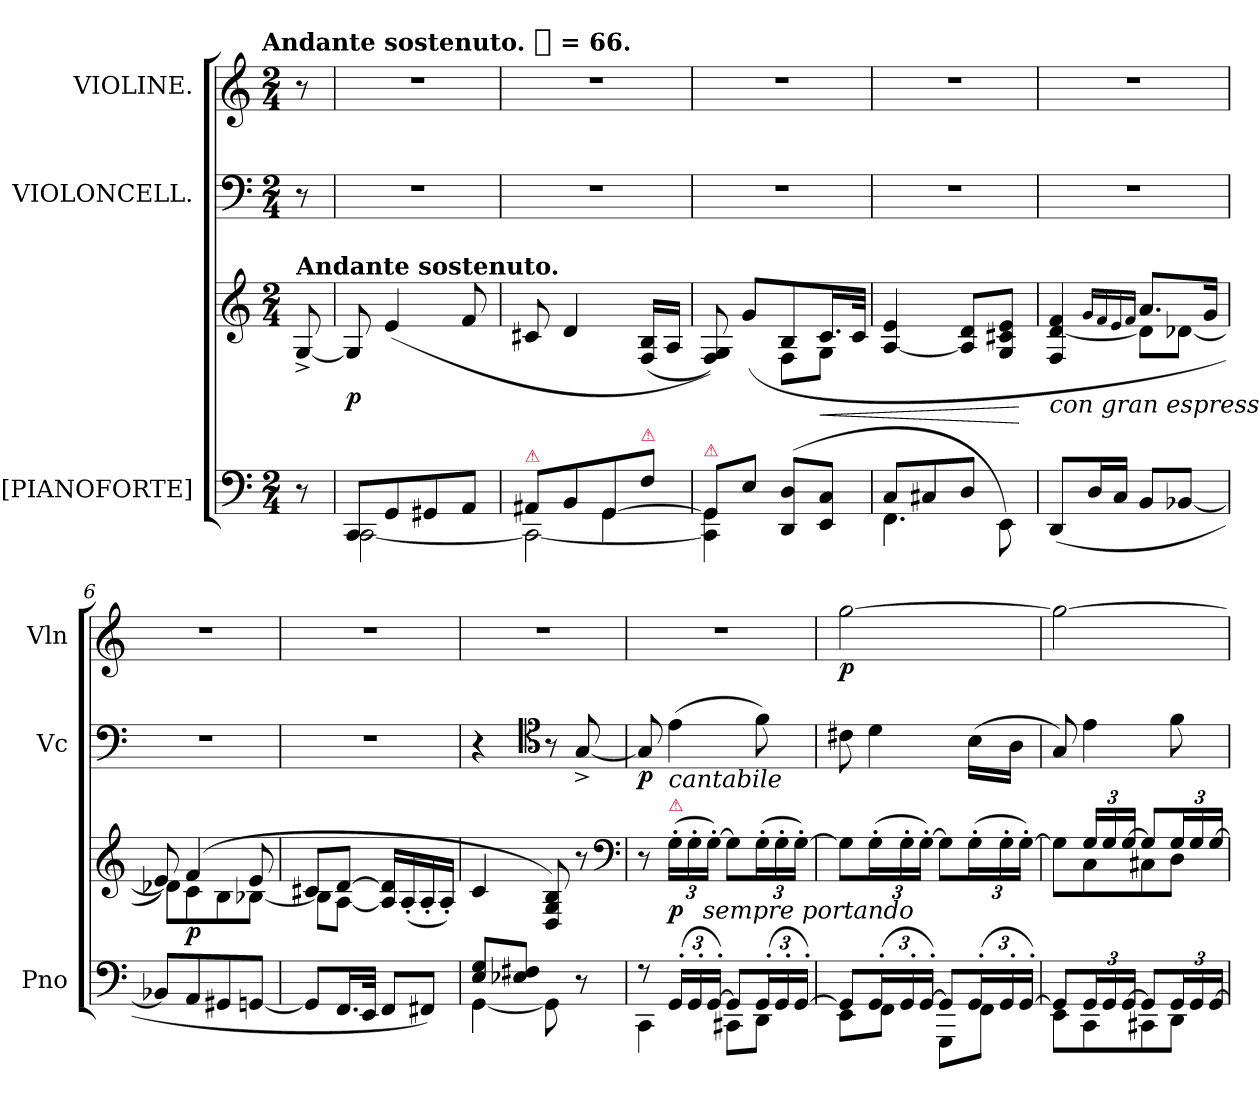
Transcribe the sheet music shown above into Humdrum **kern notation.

**kern	**kern	**dynam	**kern	**dynam	**kern	**dynam
*part3	*part3	*part3	*part2	*part2	*part1	*part1
*staff4	*staff3	*staff3/4	*staff2	*staff2	*staff1	*staff1
*I"[PIANOFORTE]	*	*	*I"VIOLONCELL.	*	*I"VIOLINE.	*
*I'Pno	*	*	*I'Vc	*	*I'Vln	*
*clefF4	*clefG2	*	*clefF4	*	*clefG2	*
*k[]	*k[]	*	*k[]	*	*k[]	*
*C:	*C:	*	*C:	*	*C:	*
!!LO:TX:omd:t=Andante sostenuto. [8th] = 66.
*M2/4	*M2/4	*	*M2/4	*	*M2/4	*
*MM33	*MM33	*	*MM33	*	*MM33	*
=	=	=	=	=	=	=
!	!LO:TX:a:B:t=Andante sostenuto.	!	!	!	!	!
8r	[8G^/	.	8r	.	8r	.
=1	=1	=1	=1	=1	=1	=1
!LO:N:vis=2	!	!	!	!	!	!
*^	*	*	*	*	*	*
8CC/	[2CC\	8G/]	p	2r	.	2r	.
8GG/	.	(>4e/	.	.	.	.	.
8GG#X/	.	.	.	.	.	.	.
8AA/J	.	8f/	.	.	.	.	.
=2	=2	=2	=2	=2	=2	=2	=2
*	*^	*	*	*	*	*	*
!LO:TX:a:color=crimson:t=⚠	!	!	!	!	!	!	!	!
8AA#X/L	2CC\_	4ryy	8c#X/	.	2r	.	2r	.
8BB/	.	.	4d/	.	.	.	.	.
8GG/	.	[4GG\	.	.	.	.	.	.
!LO:TX:a:color=crimson:t=⚠	!	!	!	!	!	!	!	!
8F\J	.	.	(16F/ 16B/LL	.	.	.	.	.
.	.	.	16A/JJ	.	.	.	.	.
*	*v	*v	*	*	*	*	*	*
=3	=3	=3	=3	=3	=3	=3	=3
*	*	*^	*	*	*	*	*
!LO:TX:a:color=crimson:t=⚠	!	!	!	!	!	!	!	!
8GG/L	4CC]\ 4GG]\	8F/ 8G/))	4ryy	.	2r	.	2r	.
8E\J	.	(>8g/L	.	.	.	.	.	.
(<8DD/ 8D/L	4ryy	8B/	8F\L	.	.	.	.	.
8EE/ 8C/J	.	16.c/L	8G\J	<	.	.	.	.
.	.	32c/JJk	.	.	.	.	.	.
*	*	*v	*v	*	*	*	*	*
=4	=4	=4	=4	=4	=4	=4	=4
8C/L	4.FF\	[4A/ 4e/	.	2r	.	2r	.
8C#X/	.	.	.	.	.	.	.
8D/J	.	8A]/ 8d/L	.	.	.	.	.
8EE\)	8ryy	8G/ 8c#X/ 8e/J	.	.	.	.	.
*v	*v	*	*	*	*	*	*
.	.	[	.	.	.	.
=5	=5	=5	=5	=5	=5	=5
*	*^	*	*	*	*	*
!	!LO:TX:b:i:t=con gran espress.	!	!	!	!	!	!
(8DD/L	4F/ [4d/ 4f/	4ryy	.	2r	.	2r	.
16D/L	.	.	.	.	.	.	.
16C/JJ	.	.	.	.	.	.	.
.	16qqg/LL	.	.	.	.	.	.
.	16qqf/	.	.	.	.	.	.
.	16qqe/	.	.	.	.	.	.
.	16qqf/JJ	.	.	.	.	.	.
8BB/L	8.a/L	8d\L]	.	.	.	.	.
[8BB-X/J	.	[8d-X\J	.	.	.	.	.
.	16g/Jk	.	.	.	.	.	.
=6	=6	=6	=6	=6	=6	=6	=6
8BB-X/L]	8e/)	8d-X\L]	.	2r	.	2r	.
8AA/	(4f/	8c\	p	.	.	.	.
8GG#X/	.	8B\	.	.	.	.	.
[8GGn/J	8e/	[8B-X\J	.	.	.	.	.
=7	=7	=7	=7	=7	=7	=7	=7
8GG/L]	8c#X/L	8B-\L]	.	2r	.	2r	.
16.FF/L	[8d/J	[8A\J	.	.	.	.	.
32EE/JJk	.	.	.	.	.	.	.
8FF/L	16A]/ 16d]/LL	4ryy	.	.	.	.	.
.	(16A'/	.	.	.	.	.	.
8FF#X/J)	16A'/	.	.	.	.	.	.
.	16A'/JJ)	.	.	.	.	.	.
*	*v	*v	*	*	*	*	*
=8	=8	=8	=8	=8	=8	=8
*^	*	*	*	*	*	*
8E/ 8G/L	[4GG\	4c/	.	4r	.	2r	.
8E-X/ 8F#X/J	.	.	.	.	.	.	.
*	*	*	*	*clefC4	*	*	*
8ryy	8GG\]	8D/ 8G/ 8B/)	.	8r	.	.	.
8r	8ryy	8r	.	[8G^>/	.	.	.
*	*	*clefF4	*	*	*	*	*
=9	=9	=9	=9	=9	=9	=9	=9
8r	4CC\	8r	.	8G/]	p	2r	.
!	!	!	!	!LO:TX:b:i:t=cantabile	!	!	!
!	!	!LO:TX:a:color=crimson:t=⚠	!	!	!	!	!
(24GG'/LL	.	(24G'\LL	p	(4e\	.	.	.
24GG'/	.	24G'\	.	.	.	.	.
!	!	!LO:TX:b:i:t=sempre portando	!	!	!	!	!
[24GG'/JJ)	.	[24G'\JJ)	.	.	.	.	.
8GG/L]	8CC#X\L	8G\L]	.	.	.	.	.
(24GG'/L	8DD\J	(24G'\L	.	8f\)	.	.	.
24GG'/	.	24G'\	.	.	.	.	.
[24GG'/JJ)	.	[24G'\JJ)	.	.	.	.	.
=10	=10	=10	=10	=10	=10	=10	=10
8GG/L]	8EE\L	8G\L]	.	8c#X\	.	[2gg\	p
(24GG'/L	8FF\J	(24G'\L	.	4d\	.	.	.
24GG'/	.	24G'\	.	.	.	.	.
[24GG'/JJ)	.	[24G'\JJ)	.	.	.	.	.
8GG/L]	8GGG\L	8G\L]	.	.	.	.	.
(24GG'/L	8FF\J	(24G'\L	.	(16B\LL	.	.	.
24GG'/	.	24G'\	.	.	.	.	.
.	.	.	.	16A\JJ	.	.	.
[24GG'/JJ)	.	[24G'\JJ)	.	.	.	.	.
=11	=11	=11	=11	=11	=11	=11	=11
*	*	*^	*	*	*	*	*
8GG/L]	8EE\L	8ryy	8G\L]	.	8G/)	.	2gg\_	.
24GG/L	8CC\	24G/LL	8C\	.	4e\	.	.	.
24GG/	.	24G/	.	.	.	.	.	.
[24GG/JJ	.	[24G/JJ	.	.	.	.	.	.
8GG/L]	8CC#X\	8G/L]	8C#X\	.	.	.	.	.
24GG/L	8DD\J	24G/L	8D\J	.	8f\	.	.	.
24GG/	.	24G/	.	.	.	.	.	.
[24GG/JJ	.	[24G/JJ	.	.	.	.	.	.
*v	*v	*	*	*	*	*	*	*
*	*v	*v	*	*	*	*	*
=	=	=	=	=	=	=
*-	*-	*-	*-	*-	*-	*-
